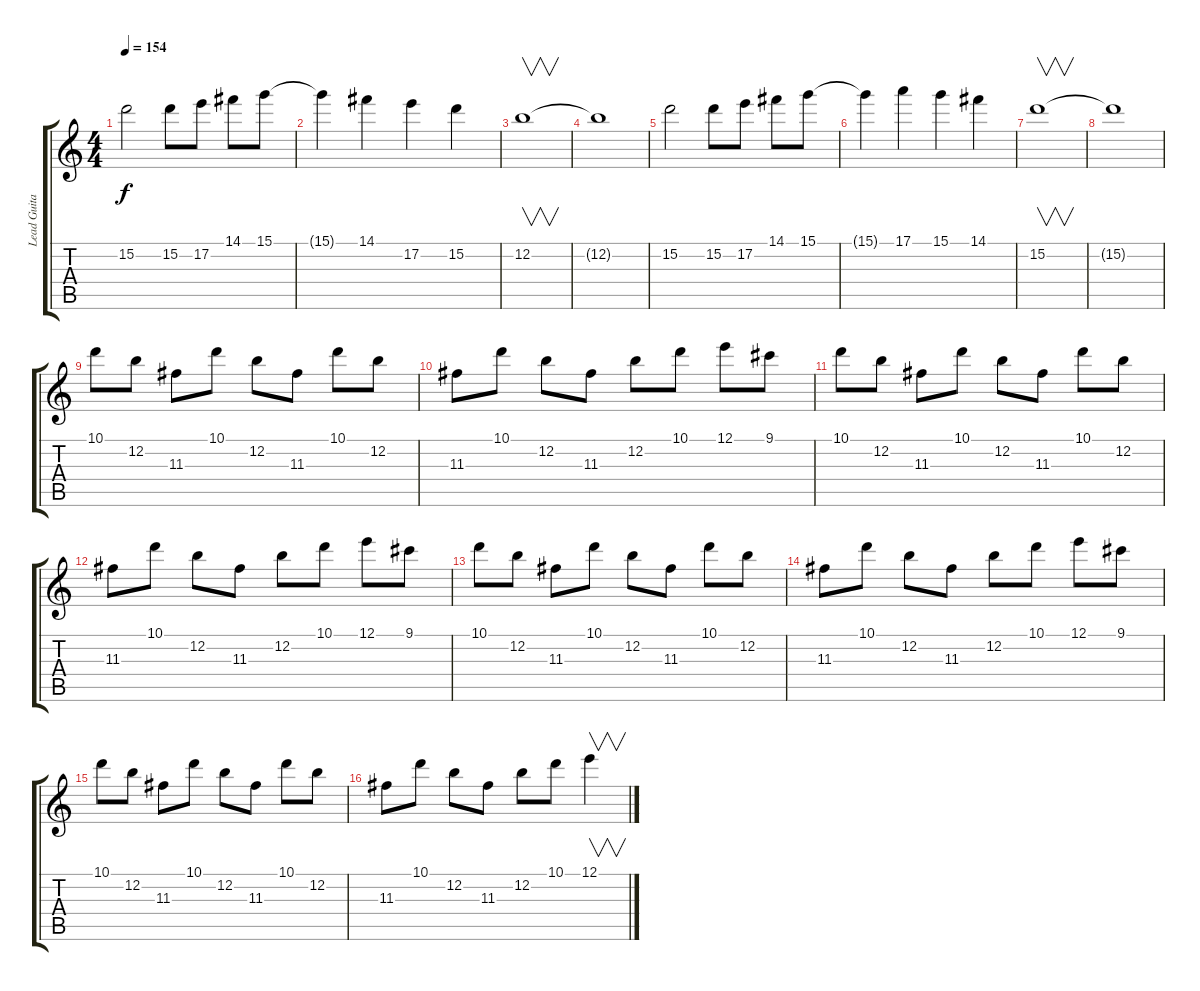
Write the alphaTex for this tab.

\track ("Lead Guitar 1" "Lead Guita") {instrument overdrivenguitar}
\staff {score tabs}
\tuning (E4 B3 G3 D3 A2 E2) {hide}
\ts (4 4)
\section ("" "")
\tempo 154
\clef g2
\ks c
15.2.2{dy f} 15.2.8 17.2.8 14.1.8 15.1.8 |
15.1{t}.4 14.1.4 17.2.4 15.2.4 |
12.2.1{v} |
12.2{t}.1 |
15.2.2 15.2.8 17.2.8 14.1.8 15.1.8 |
15.1{t}.4 17.1.4 15.1.4 14.1.4 |
15.2.1{v} |
15.2{t}.1 |
\section ("" "")
10.1.8 12.2.8 11.3.8 10.1.8 12.2.8 11.3.8 10.1.8 12.2.8 |
11.3.8 10.1.8 12.2.8 11.3.8 12.2.8 10.1.8 12.1.8 9.1.8 |
10.1.8 12.2.8 11.3.8 10.1.8 12.2.8 11.3.8 10.1.8 12.2.8 |
11.3.8 10.1.8 12.2.8 11.3.8 12.2.8 10.1.8 12.1.8 9.1.8 |
10.1.8 12.2.8 11.3.8 10.1.8 12.2.8 11.3.8 10.1.8 12.2.8 |
11.3.8 10.1.8 12.2.8 11.3.8 12.2.8 10.1.8 12.1.8 9.1.8 |
10.1.8 12.2.8 11.3.8 10.1.8 12.2.8 11.3.8 10.1.8 12.2.8 |
11.3.8 10.1.8 12.2.8 11.3.8 12.2.8 10.1.8 12.1.4{v}
